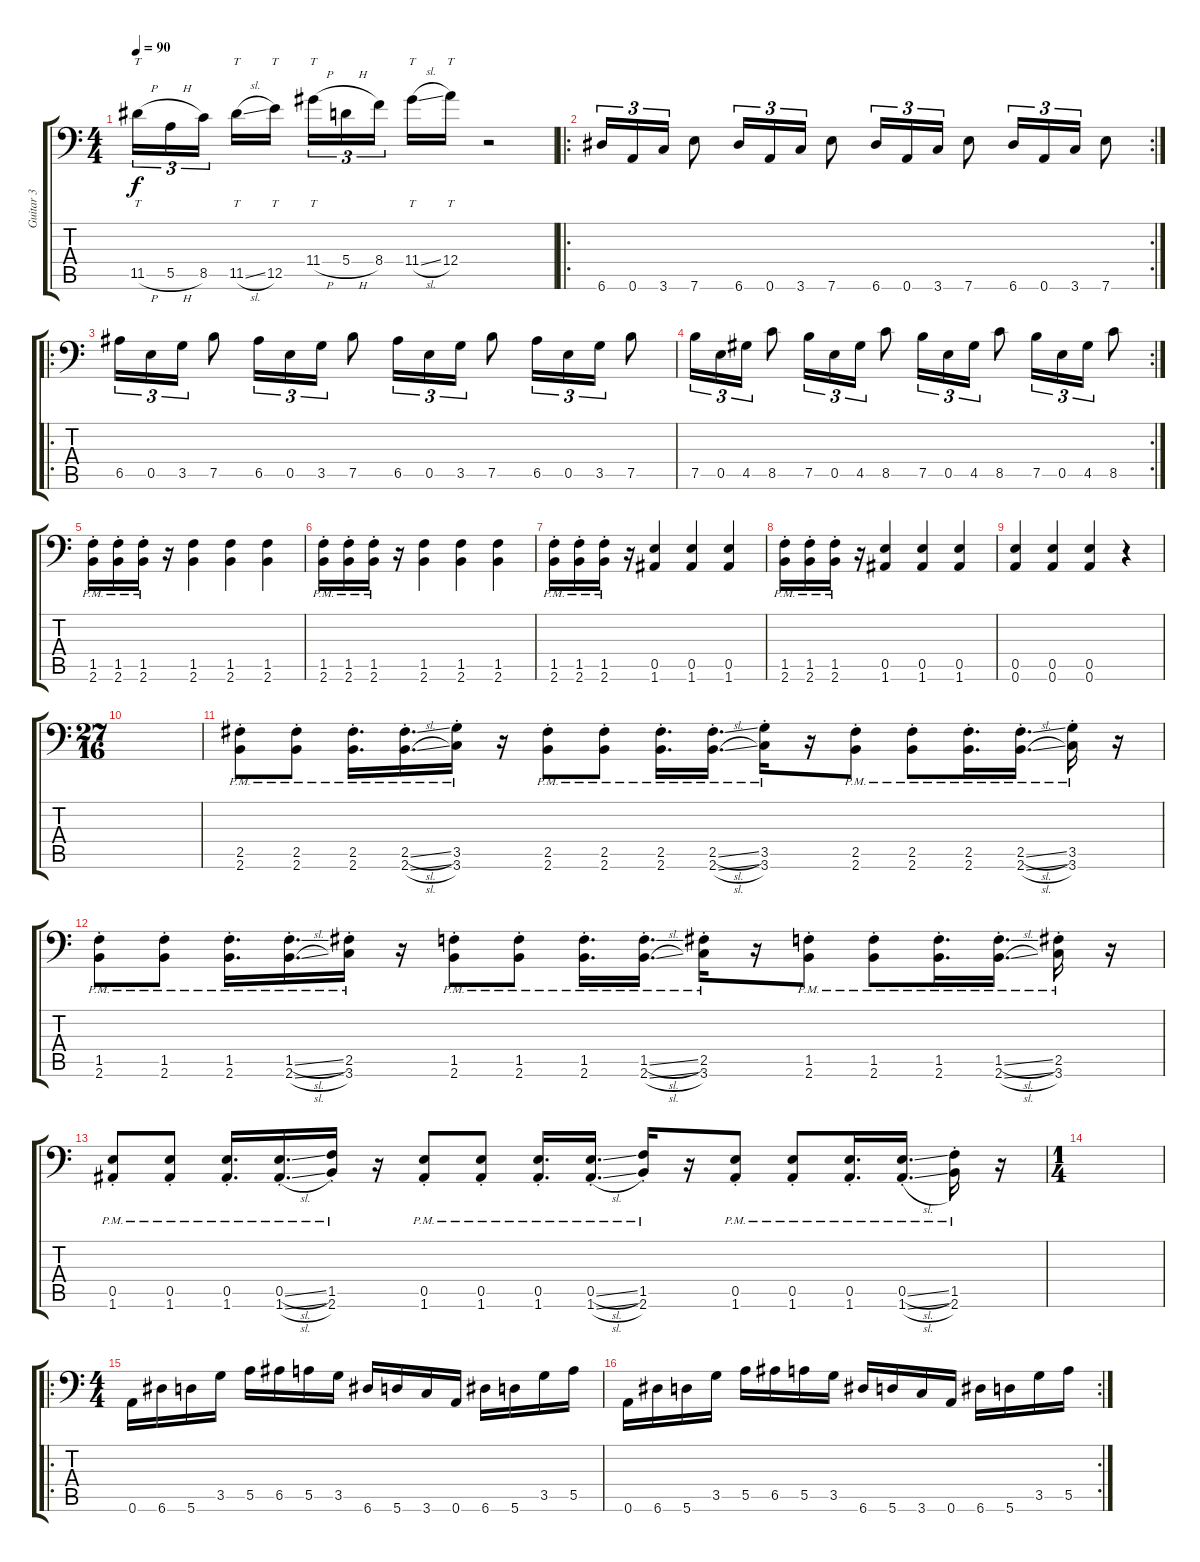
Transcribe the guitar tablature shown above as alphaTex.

\track ("Guitar 3" "Guitar 3") {instrument distortionguitar}
\staff {score tabs}
\tuning (B3 Gb3 D3 A2 E2 A1) {hide}
\ts (4 4)
\tempo 90
\clef f4
\ks c
11.5{h}.16{tt tu (3 2) dy f} 5.5{h}.16{tu (3 2)} 8.5.16{tu (3 2) beam splitsecondary} 11.5{sl}.16{tt} 12.5.16{tt} 11.4{h}.16{tt tu (3 2)} 5.4{h}.16{tu (3 2)} 8.4.16{tu (3 2) beam splitsecondary} 11.4{sl}.16{tt} 12.4.16{tt} r.2 |
\ro
\rc 2
6.6.16{tu (3 2)} 0.6.16{tu (3 2)} 3.6.16{tu (3 2)} 7.6.8 6.6.16{tu (3 2)} 0.6.16{tu (3 2)} 3.6.16{tu (3 2)} 7.6.8 6.6.16{tu (3 2)} 0.6.16{tu (3 2)} 3.6.16{tu (3 2)} 7.6.8 6.6.16{tu (3 2)} 0.6.16{tu (3 2)} 3.6.16{tu (3 2)} 7.6.8 |
\ro
6.5.16{tu (3 2)} 0.5.16{tu (3 2)} 3.5.16{tu (3 2)} 7.5.8 6.5.16{tu (3 2)} 0.5.16{tu (3 2)} 3.5.16{tu (3 2)} 7.5.8 6.5.16{tu (3 2)} 0.5.16{tu (3 2)} 3.5.16{tu (3 2)} 7.5.8 6.5.16{tu (3 2)} 0.5.16{tu (3 2)} 3.5.16{tu (3 2)} 7.5.8 |
\rc 2
7.5.16{tu (3 2)} 0.5.16{tu (3 2)} 4.5.16{tu (3 2)} 8.5.8 7.5.16{tu (3 2)} 0.5.16{tu (3 2)} 4.5.16{tu (3 2)} 8.5.8 7.5.16{tu (3 2)} 0.5.16{tu (3 2)} 4.5.16{tu (3 2)} 8.5.8 7.5.16{tu (3 2)} 0.5.16{tu (3 2)} 4.5.16{tu (3 2)} 8.5.8 |
(1.5{pm st} 2.6{pm st}).16 (1.5{pm st} 2.6{pm st}).16 (1.5{pm st} 2.6{pm st}).16 r.16 (1.5 2.6).4 (1.5 2.6).4 (1.5 2.6).4 |
(1.5{pm st} 2.6{pm st}).16 (1.5{pm st} 2.6{pm st}).16 (1.5{pm st} 2.6{pm st}).16 r.16 (1.5 2.6).4 (1.5 2.6).4 (1.5 2.6).4 |
(1.5{pm st} 2.6{pm st}).16 (1.5{pm st} 2.6{pm st}).16 (1.5{pm st} 2.6{pm st}).16 r.16 (0.5 1.6).4 (0.5 1.6).4 (0.5 1.6).4 |
(1.5{pm st} 2.6{pm st}).16 (1.5{pm st} 2.6{pm st}).16 (1.5{pm st} 2.6{pm st}).16 r.16 (0.5 1.6).4 (0.5 1.6).4 (0.5 1.6).4 |
(0.5 0.6).4 (0.5 0.6).4 (0.5 0.6).4 r.4 |
\ts (27 16)
|
(2.5{pm st} 2.6{pm st}).8 (2.5{pm st} 2.6{pm st}).8 (2.5{pm st} 2.6{pm st}).16{d} (2.5{sl pm st} 2.6{sl pm st}).16{d} (3.5{pm st} 3.6{pm st}).16 r.16 (2.5{pm st} 2.6{pm st}).8 (2.5{pm st} 2.6{pm st}).8 (2.5{pm st} 2.6{pm st}).16{d} (2.5{sl pm st} 2.6{sl pm st}).16{d} (3.5{pm st} 3.6{pm st}).16 r.16 (2.5{pm st} 2.6{pm st}).8 (2.5{pm st} 2.6{pm st}).8 (2.5{pm st} 2.6{pm st}).16{d} (2.5{sl pm st} 2.6{sl pm st}).16{d} (3.5{pm st} 3.6{pm st}).16 r.16 |
(1.5{pm st} 2.6{pm st}).8 (1.5{pm st} 2.6{pm st}).8 (1.5{pm st} 2.6{pm st}).16{d} (1.5{sl pm st} 2.6{sl pm st}).16{d} (2.5{pm st} 3.6{pm st}).16 r.16 (1.5{pm st} 2.6{pm st}).8 (1.5{pm st} 2.6{pm st}).8 (1.5{pm st} 2.6{pm st}).16{d} (1.5{sl pm st} 2.6{sl pm st}).16{d} (2.5{pm st} 3.6{pm st}).16 r.16 (1.5{pm st} 2.6{pm st}).8 (1.5{pm st} 2.6{pm st}).8 (1.5{pm st} 2.6{pm st}).16{d} (1.5{sl pm st} 2.6{sl pm st}).16{d} (2.5{pm st} 3.6{pm st}).16 r.16 |
(0.5{pm st} 1.6{pm st}).8 (0.5{pm st} 1.6{pm st}).8 (0.5{pm st} 1.6{pm st}).16{d} (0.5{sl pm st} 1.6{sl pm st}).16{d} (1.5{pm st} 2.6{pm st}).16 r.16 (0.5{pm st} 1.6{pm st}).8 (0.5{pm st} 1.6{pm st}).8 (0.5{pm st} 1.6{pm st}).16{d} (0.5{sl pm st} 1.6{sl pm st}).16{d} (1.5{pm st} 2.6{pm st}).16 r.16 (0.5{pm st} 1.6{pm st}).8 (0.5{pm st} 1.6{pm st}).8 (0.5{pm st} 1.6{pm st}).16{d} (0.5{sl pm st} 1.6{sl pm st}).16{d} (1.5{pm st} 2.6{pm st}).16 r.16 |
\ts (1 4)
|
\ro
\ts (4 4)
0.6.16 6.6.16 5.6.16 3.5.16 5.5.16 6.5.16 5.5.16 3.5.16 6.6.16 5.6.16 3.6.16 0.6.16 6.6.16 5.6.16 3.5.16 5.5.16 |
\rc 2
0.6.16 6.6.16 5.6.16 3.5.16 5.5.16 6.5.16 5.5.16 3.5.16 6.6.16 5.6.16 3.6.16 0.6.16 6.6.16 5.6.16 3.5.16 5.5.16
